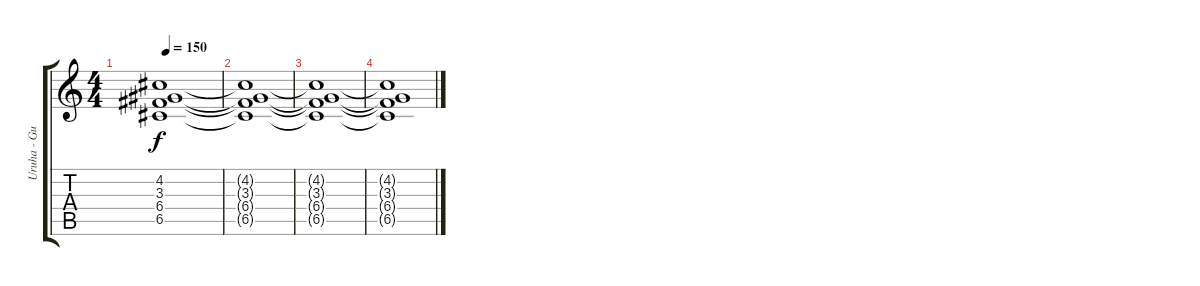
\track ("Uruha - Guitar 1" "Uruha - Gu") {instrument distortionguitar}
\staff {score tabs}
\tuning (D4 A3 F3 C3 G2 D2) {hide}
\ts (4 4)
\tempo 150
\clef g2
\ks c
(4.2{t} 3.3{t} 6.4{t} 6.5{t}).1{dy f} |
(4.2{t} 3.3{t} 6.4{t} 6.5{t}).1 |
(4.2{t} 3.3{t} 6.4{t} 6.5{t}).1 |
(4.2{t} 3.3{t} 6.4{t} 6.5{t}).1
